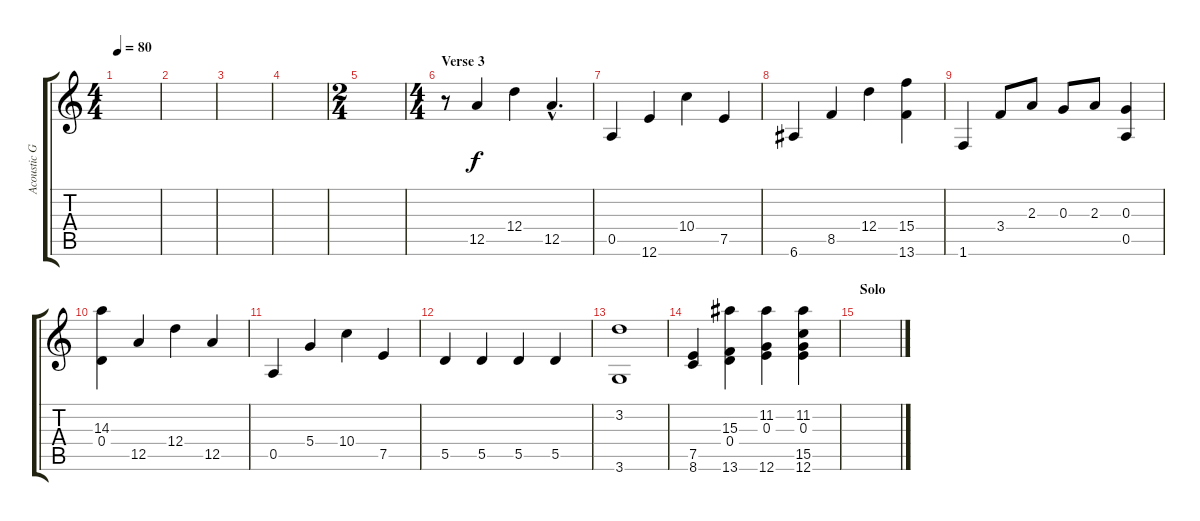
\track ("Acoustic Guitar" "Acoustic G") {instrument acousticguitarnylon}
\staff {score tabs}
\tuning (E4 B3 G3 D3 A2 E2) {hide}
\ts (4 4)
\tempo 80
\clef g2
\ks c
|
|
|
|
\ts (2 4)
|
\ts (4 4)
\section ("" "Verse 3")
r.8 12.5.4 12.4.4 12.5{hac}.4{d} |
0.5.4 12.6.4 10.4.4 7.5.4 |
6.6.4 8.5.4 12.4.4 (15.4 13.6).4 |
1.6.4 3.4.8 2.3.8 0.3.8 2.3.8 (0.3 0.5).4 |
(14.3 0.4).4 12.5.4 12.4.4 12.5.4 |
0.5.4 5.4.4 10.4.4 7.5.4 |
5.5.4 5.5.4 5.5.4 5.5.4 |
(3.2 3.6).1 |
(7.5 8.6).4 (15.3 0.4 13.6).4 (11.2 0.3 12.6).4 (11.2 0.3 15.5 12.6).4 |
\section ("" "Solo")
